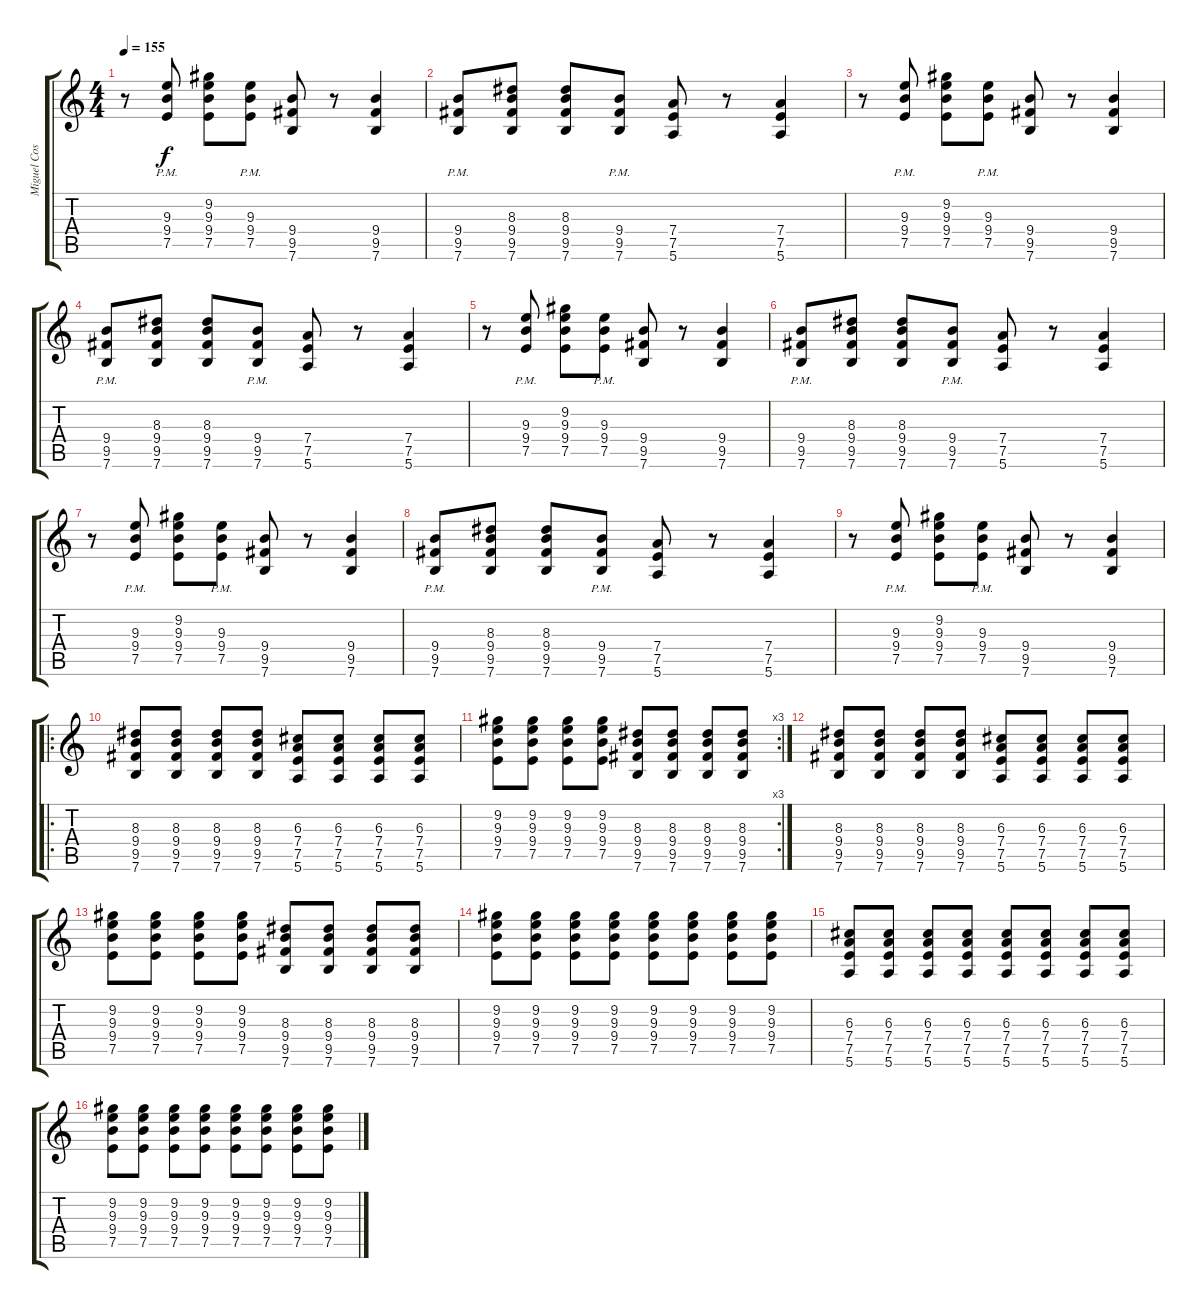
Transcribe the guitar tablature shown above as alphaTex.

\track ("Miguel Costas" "Miguel Cos") {instrument distortionguitar}
\staff {score tabs}
\tuning (E4 B3 G3 D3 A2 E2) {hide}
\ts (4 4)
\tempo 155
\clef g2
\ks c
r.8{dy f} (9.3{pm} 9.4{pm} 7.5{pm}).8 (9.2 9.3 9.4 7.5).8 (9.3{pm} 9.4{pm} 7.5{pm}).8 (9.4 9.5 7.6).8 r.8 (9.4 9.5 7.6).4 |
(9.4{pm} 9.5{pm} 7.6{pm}).8 (8.3 9.4 9.5 7.6).8 (8.3 9.4 9.5 7.6).8 (9.4{pm} 9.5{pm} 7.6{pm}).8 (7.4 7.5 5.6).8 r.8 (7.4 7.5 5.6).4 |
r.8 (9.3{pm} 9.4{pm} 7.5{pm}).8 (9.2 9.3 9.4 7.5).8 (9.3{pm} 9.4{pm} 7.5{pm}).8 (9.4 9.5 7.6).8 r.8 (9.4 9.5 7.6).4 |
(9.4{pm} 9.5{pm} 7.6{pm}).8 (8.3 9.4 9.5 7.6).8 (8.3 9.4 9.5 7.6).8 (9.4{pm} 9.5{pm} 7.6{pm}).8 (7.4 7.5 5.6).8 r.8 (7.4 7.5 5.6).4 |
r.8 (9.3{pm} 9.4{pm} 7.5{pm}).8 (9.2 9.3 9.4 7.5).8 (9.3{pm} 9.4{pm} 7.5{pm}).8 (9.4 9.5 7.6).8 r.8 (9.4 9.5 7.6).4 |
(9.4{pm} 9.5{pm} 7.6{pm}).8 (8.3 9.4 9.5 7.6).8 (8.3 9.4 9.5 7.6).8 (9.4{pm} 9.5{pm} 7.6{pm}).8 (7.4 7.5 5.6).8 r.8 (7.4 7.5 5.6).4 |
r.8 (9.3{pm} 9.4{pm} 7.5{pm}).8 (9.2 9.3 9.4 7.5).8 (9.3{pm} 9.4{pm} 7.5{pm}).8 (9.4 9.5 7.6).8 r.8 (9.4 9.5 7.6).4 |
(9.4{pm} 9.5{pm} 7.6{pm}).8 (8.3 9.4 9.5 7.6).8 (8.3 9.4 9.5 7.6).8 (9.4{pm} 9.5{pm} 7.6{pm}).8 (7.4 7.5 5.6).8 r.8 (7.4 7.5 5.6).4 |
r.8 (9.3{pm} 9.4{pm} 7.5{pm}).8 (9.2 9.3 9.4 7.5).8 (9.3{pm} 9.4{pm} 7.5{pm}).8 (9.4 9.5 7.6).8 r.8 (9.4 9.5 7.6).4 |
\ro
(8.3 9.4 9.5 7.6).8 (8.3 9.4 9.5 7.6).8 (8.3 9.4 9.5 7.6).8 (8.3 9.4 9.5 7.6).8 (6.3 7.4 7.5 5.6).8 (6.3 7.4 7.5 5.6).8 (6.3 7.4 7.5 5.6).8 (6.3 7.4 7.5 5.6).8 |
\rc 3
(9.2 9.3 9.4 7.5).8 (9.2 9.3 9.4 7.5).8 (9.2 9.3 9.4 7.5).8 (9.2 9.3 9.4 7.5).8 (8.3 9.4 9.5 7.6).8 (8.3 9.4 9.5 7.6).8 (8.3 9.4 9.5 7.6).8 (8.3 9.4 9.5 7.6).8 |
(8.3 9.4 9.5 7.6).8 (8.3 9.4 9.5 7.6).8 (8.3 9.4 9.5 7.6).8 (8.3 9.4 9.5 7.6).8 (6.3 7.4 7.5 5.6).8 (6.3 7.4 7.5 5.6).8 (6.3 7.4 7.5 5.6).8 (6.3 7.4 7.5 5.6).8 |
(9.2 9.3 9.4 7.5).8 (9.2 9.3 9.4 7.5).8 (9.2 9.3 9.4 7.5).8 (9.2 9.3 9.4 7.5).8 (8.3 9.4 9.5 7.6).8 (8.3 9.4 9.5 7.6).8 (8.3 9.4 9.5 7.6).8 (8.3 9.4 9.5 7.6).8 |
(9.2 9.3 9.4 7.5).8 (9.2 9.3 9.4 7.5).8 (9.2 9.3 9.4 7.5).8 (9.2 9.3 9.4 7.5).8 (9.2 9.3 9.4 7.5).8 (9.2 9.3 9.4 7.5).8 (9.2 9.3 9.4 7.5).8 (9.2 9.3 9.4 7.5).8 |
(6.3 7.4 7.5 5.6).8 (6.3 7.4 7.5 5.6).8 (6.3 7.4 7.5 5.6).8 (6.3 7.4 7.5 5.6).8 (6.3 7.4 7.5 5.6).8 (6.3 7.4 7.5 5.6).8 (6.3 7.4 7.5 5.6).8 (6.3 7.4 7.5 5.6).8 |
(9.2 9.3 9.4 7.5).8 (9.2 9.3 9.4 7.5).8 (9.2 9.3 9.4 7.5).8 (9.2 9.3 9.4 7.5).8 (9.2 9.3 9.4 7.5).8 (9.2 9.3 9.4 7.5).8 (9.2 9.3 9.4 7.5).8 (9.2 9.3 9.4 7.5).8
